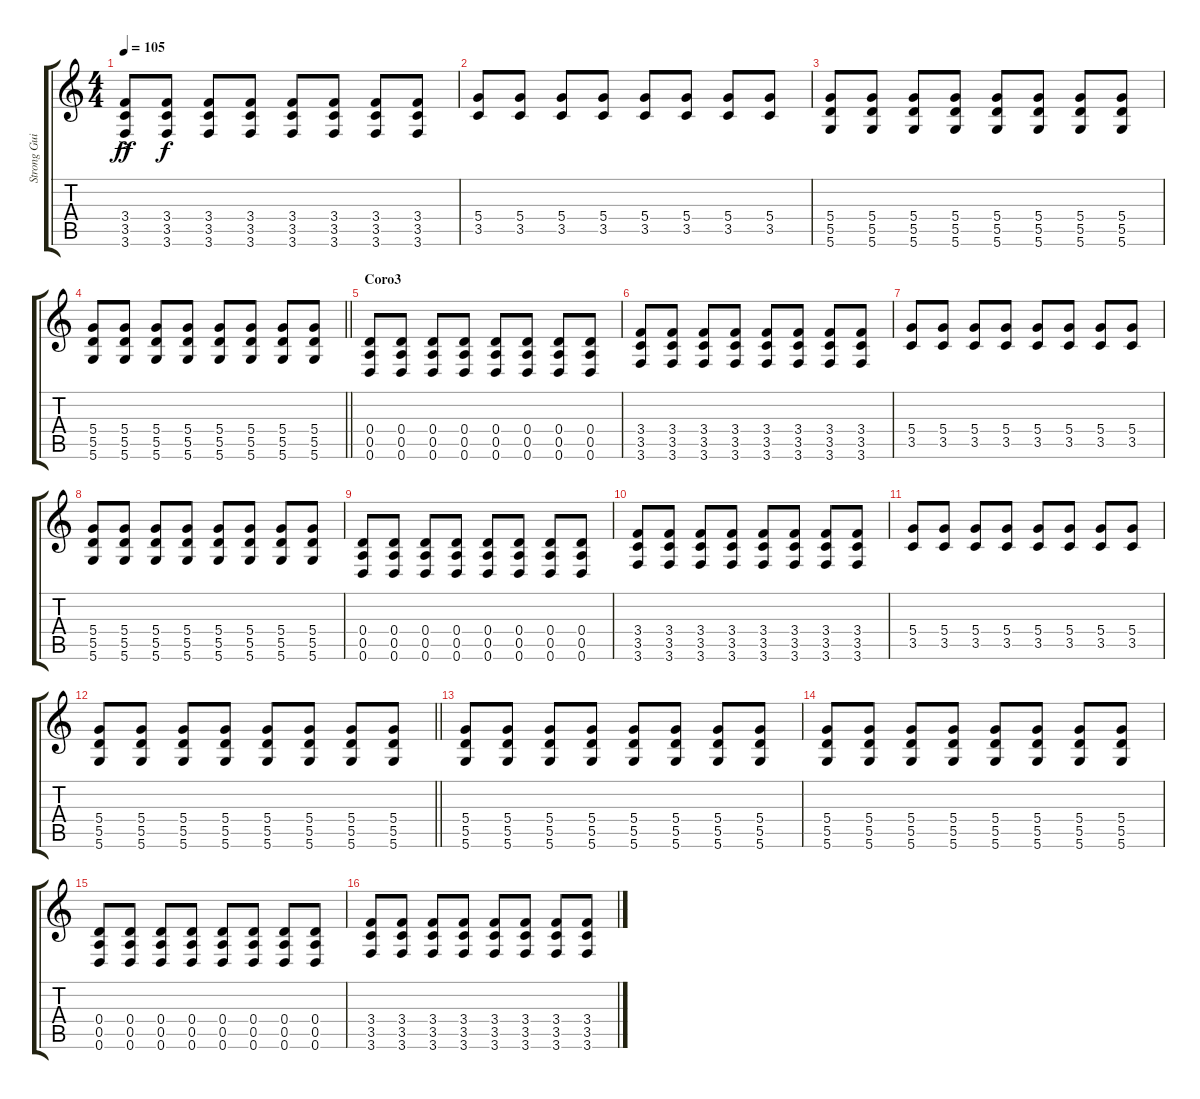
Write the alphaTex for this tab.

\track ("Strong Guitar" "Strong Gui") {instrument acousticguitarsteel}
\staff {score tabs}
\tuning (E4 B3 G3 D3 A2 D2) {hide}
\ts (4 4)
\tempo 105
\clef g2
\ks c
(3.4{ac} 3.5{ac} 3.6{ac}).8{dy ff} (3.4 3.5 3.6).8{dy f} (3.4 3.5 3.6).8 (3.4 3.5 3.6).8 (3.4 3.5 3.6).8 (3.4 3.5 3.6).8 (3.4 3.5 3.6).8 (3.4 3.5 3.6).8 |
(5.4 3.5).8 (5.4 3.5).8 (5.4 3.5).8 (5.4 3.5).8 (5.4 3.5).8 (5.4 3.5).8 (5.4 3.5).8 (5.4 3.5).8 |
(5.4 5.5 5.6).8 (5.4 5.5 5.6).8 (5.4 5.5 5.6).8 (5.4 5.5 5.6).8 (5.4 5.5 5.6).8 (5.4 5.5 5.6).8 (5.4 5.5 5.6).8 (5.4 5.5 5.6).8 |
\barLineRight lightlight
(5.4 5.5 5.6).8 (5.4 5.5 5.6).8 (5.4 5.5 5.6).8 (5.4 5.5 5.6).8 (5.4 5.5 5.6).8 (5.4 5.5 5.6).8 (5.4 5.5 5.6).8 (5.4 5.5 5.6).8 |
\section ("" "Coro3")
(0.4 0.5 0.6).8 (0.4 0.5 0.6).8 (0.4 0.5 0.6).8 (0.4 0.5 0.6).8 (0.4 0.5 0.6).8 (0.4 0.5 0.6).8 (0.4 0.5 0.6).8 (0.4 0.5 0.6).8 |
(3.4 3.5 3.6).8 (3.4 3.5 3.6).8 (3.4 3.5 3.6).8 (3.4 3.5 3.6).8 (3.4 3.5 3.6).8 (3.4 3.5 3.6).8 (3.4 3.5 3.6).8 (3.4 3.5 3.6).8 |
(5.4 3.5).8 (5.4 3.5).8 (5.4 3.5).8 (5.4 3.5).8 (5.4 3.5).8 (5.4 3.5).8 (5.4 3.5).8 (5.4 3.5).8 |
(5.4 5.5 5.6).8 (5.4 5.5 5.6).8 (5.4 5.5 5.6).8 (5.4 5.5 5.6).8 (5.4 5.5 5.6).8 (5.4 5.5 5.6).8 (5.4 5.5 5.6).8 (5.4 5.5 5.6).8 |
(0.4 0.5 0.6).8 (0.4 0.5 0.6).8 (0.4 0.5 0.6).8 (0.4 0.5 0.6).8 (0.4 0.5 0.6).8 (0.4 0.5 0.6).8 (0.4 0.5 0.6).8 (0.4 0.5 0.6).8 |
(3.4 3.5 3.6).8 (3.4 3.5 3.6).8 (3.4 3.5 3.6).8 (3.4 3.5 3.6).8 (3.4 3.5 3.6).8 (3.4 3.5 3.6).8 (3.4 3.5 3.6).8 (3.4 3.5 3.6).8 |
(5.4 3.5).8 (5.4 3.5).8 (5.4 3.5).8 (5.4 3.5).8 (5.4 3.5).8 (5.4 3.5).8 (5.4 3.5).8 (5.4 3.5).8 |
\barLineRight lightlight
(5.4 5.5 5.6).8 (5.4 5.5 5.6).8 (5.4 5.5 5.6).8 (5.4 5.5 5.6).8 (5.4 5.5 5.6).8 (5.4 5.5 5.6).8 (5.4 5.5 5.6).8 (5.4 5.5 5.6).8 |
(5.4 5.5 5.6).8 (5.4 5.5 5.6).8 (5.4 5.5 5.6).8 (5.4 5.5 5.6).8 (5.4 5.5 5.6).8 (5.4 5.5 5.6).8 (5.4 5.5 5.6).8 (5.4 5.5 5.6).8 |
(5.4 5.5 5.6).8 (5.4 5.5 5.6).8 (5.4 5.5 5.6).8 (5.4 5.5 5.6).8 (5.4 5.5 5.6).8 (5.4 5.5 5.6).8 (5.4 5.5 5.6).8 (5.4 5.5 5.6).8 |
(0.4 0.5 0.6).8 (0.4 0.5 0.6).8 (0.4 0.5 0.6).8 (0.4 0.5 0.6).8 (0.4 0.5 0.6).8 (0.4 0.5 0.6).8 (0.4 0.5 0.6).8 (0.4 0.5 0.6).8 |
(3.4 3.5 3.6).8 (3.4 3.5 3.6).8 (3.4 3.5 3.6).8 (3.4 3.5 3.6).8 (3.4 3.5 3.6).8 (3.4 3.5 3.6).8 (3.4 3.5 3.6).8 (3.4 3.5 3.6).8
